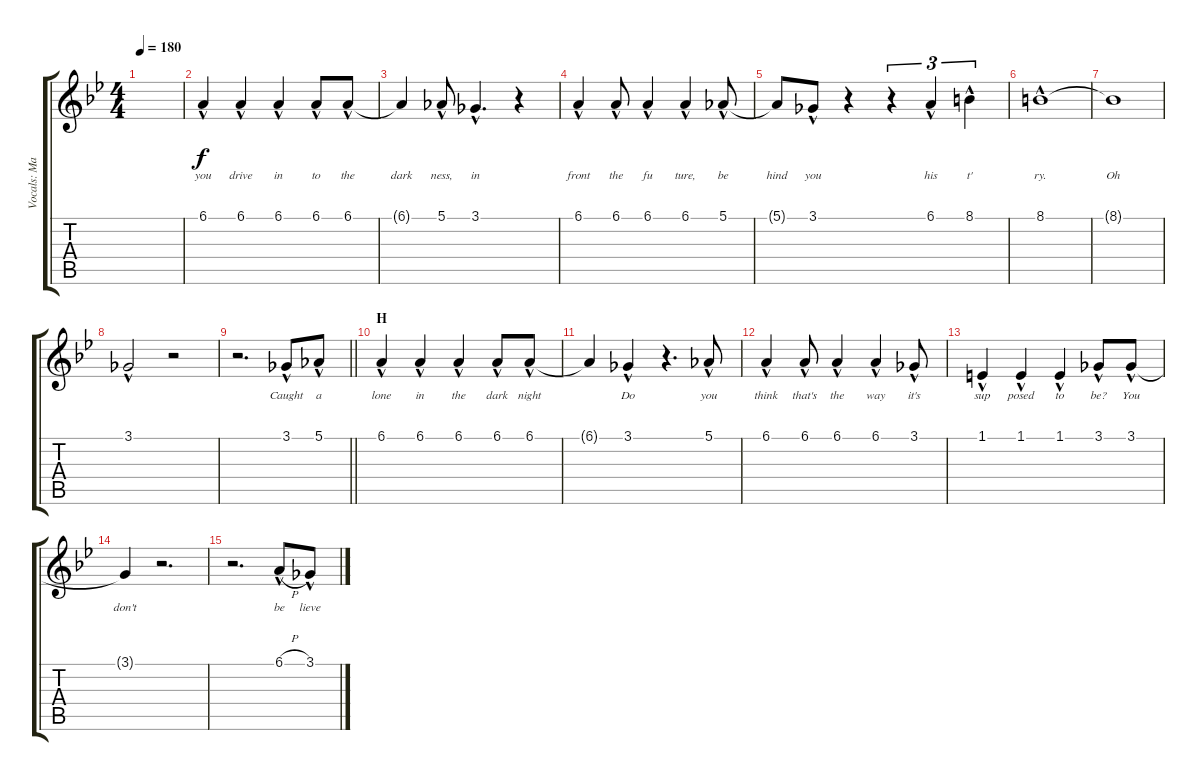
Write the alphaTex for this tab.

\track ("Vocals: Martin" "Vocals: Ma") {instrument lead2sawtooth}
\staff {score tabs}
\tuning (Eb4 Bb3 Gb3 Db3 Ab2 Eb2) {hide}
\ts (4 4)
\tempo 180
\clef g2
\ks bb
|
6.1{hac}.4{lyrics (0 "you") lyrics (1 "") lyrics (2 "") lyrics (3 "") lyrics (4 "")} 6.1{hac}.4{lyrics (0 "drive") lyrics (1 "") lyrics (2 "") lyrics (3 "") lyrics (4 "")} 6.1{hac}.4{lyrics (0 "in") lyrics (1 "") lyrics (2 "") lyrics (3 "") lyrics (4 "")} 6.1{hac}.8{lyrics (0 "to") lyrics (1 "") lyrics (2 "") lyrics (3 "") lyrics (4 "")} 6.1{hac}.8{lyrics (0 "the") lyrics (1 "") lyrics (2 "") lyrics (3 "") lyrics (4 "")} |
6.1{t}.4{lyrics (0 "dark") lyrics (1 "") lyrics (2 "") lyrics (3 "") lyrics (4 "")} 5.1{hac}.8{lyrics (0 "ness,") lyrics (1 "") lyrics (2 "") lyrics (3 "") lyrics (4 "")} 3.1{hac}.4{d lyrics (0 "in") lyrics (1 "") lyrics (2 "") lyrics (3 "") lyrics (4 "")} r.4 |
6.1{hac}.4{lyrics (0 "front") lyrics (1 "") lyrics (2 "") lyrics (3 "") lyrics (4 "")} 6.1{hac}.8{lyrics (0 "the") lyrics (1 "") lyrics (2 "") lyrics (3 "") lyrics (4 "")} 6.1{hac}.4{lyrics (0 "fu") lyrics (1 "") lyrics (2 "") lyrics (3 "") lyrics (4 "")} 6.1{hac}.4{lyrics (0 "ture,") lyrics (1 "") lyrics (2 "") lyrics (3 "") lyrics (4 "")} 5.1{hac}.8{lyrics (0 "be") lyrics (1 "") lyrics (2 "") lyrics (3 "") lyrics (4 "")} |
5.1{t}.8{lyrics (0 "hind") lyrics (1 "") lyrics (2 "") lyrics (3 "") lyrics (4 "")} 3.1{hac}.8{lyrics (0 "you") lyrics (1 "") lyrics (2 "") lyrics (3 "") lyrics (4 "")} r.4 r.4{tu (3 2)} 6.1{hac}.4{tu (3 2) lyrics (0 "his") lyrics (1 "") lyrics (2 "") lyrics (3 "") lyrics (4 "")} 8.1{hac}.4{tu (3 2) lyrics (0 "t'") lyrics (1 "") lyrics (2 "") lyrics (3 "") lyrics (4 "")} |
8.1{hac}.1{lyrics (0 "ry.") lyrics (1 "") lyrics (2 "") lyrics (3 "") lyrics (4 "")} |
8.1{t}.1{lyrics (0 "Oh") lyrics (1 "") lyrics (2 "") lyrics (3 "") lyrics (4 "")} |
3.1{hac}.2{lyrics (0 "") lyrics (1 "") lyrics (2 "") lyrics (3 "") lyrics (4 "")} r.2 |
\barLineRight lightlight
r.2{d} 3.1{hac}.8{lyrics (0 "Caught") lyrics (1 "") lyrics (2 "") lyrics (3 "") lyrics (4 "")} 5.1{hac}.8{lyrics (0 "a") lyrics (1 "") lyrics (2 "") lyrics (3 "") lyrics (4 "")} |
\section ("" "H")
6.1{hac}.4{lyrics (0 "lone") lyrics (1 "") lyrics (2 "") lyrics (3 "") lyrics (4 "")} 6.1{hac}.4{lyrics (0 "in") lyrics (1 "") lyrics (2 "") lyrics (3 "") lyrics (4 "")} 6.1{hac}.4{lyrics (0 "the") lyrics (1 "") lyrics (2 "") lyrics (3 "") lyrics (4 "")} 6.1{hac}.8{lyrics (0 "dark") lyrics (1 "") lyrics (2 "") lyrics (3 "") lyrics (4 "")} 6.1{hac}.8{lyrics (0 "night") lyrics (1 "") lyrics (2 "") lyrics (3 "") lyrics (4 "")} |
6.1{t}.4{lyrics (0 "") lyrics (1 "") lyrics (2 "") lyrics (3 "") lyrics (4 "")} 3.1{hac}.4{lyrics (0 "Do") lyrics (1 "") lyrics (2 "") lyrics (3 "") lyrics (4 "")} r.4{d} 5.1{hac}.8{lyrics (0 "you") lyrics (1 "") lyrics (2 "") lyrics (3 "") lyrics (4 "")} |
6.1{hac}.4{lyrics (0 "think") lyrics (1 "") lyrics (2 "") lyrics (3 "") lyrics (4 "")} 6.1{hac}.8{lyrics (0 "that's") lyrics (1 "") lyrics (2 "") lyrics (3 "") lyrics (4 "")} 6.1{hac}.4{lyrics (0 "the") lyrics (1 "") lyrics (2 "") lyrics (3 "") lyrics (4 "")} 6.1{hac}.4{lyrics (0 "way") lyrics (1 "") lyrics (2 "") lyrics (3 "") lyrics (4 "")} 3.1{hac}.8{lyrics (0 "it's") lyrics (1 "") lyrics (2 "") lyrics (3 "") lyrics (4 "")} |
1.1{hac}.4{lyrics (0 "sup") lyrics (1 "") lyrics (2 "") lyrics (3 "") lyrics (4 "")} 1.1{hac}.4{lyrics (0 "posed") lyrics (1 "") lyrics (2 "") lyrics (3 "") lyrics (4 "")} 1.1{hac}.4{lyrics (0 "to") lyrics (1 "") lyrics (2 "") lyrics (3 "") lyrics (4 "")} 3.1{hac}.8{lyrics (0 "be?") lyrics (1 "") lyrics (2 "") lyrics (3 "") lyrics (4 "")} 3.1{hac}.8{lyrics (0 "You") lyrics (1 "") lyrics (2 "") lyrics (3 "") lyrics (4 "")} |
3.1{t}.4{lyrics (0 "don't") lyrics (1 "") lyrics (2 "") lyrics (3 "") lyrics (4 "")} r.2{d} |
r.2{d} 6.1{h hac}.8{lyrics (0 "be") lyrics (1 "") lyrics (2 "") lyrics (3 "") lyrics (4 "")} 3.1{hac}.8{lyrics (0 "lieve") lyrics (1 "") lyrics (2 "") lyrics (3 "") lyrics (4 "")}
